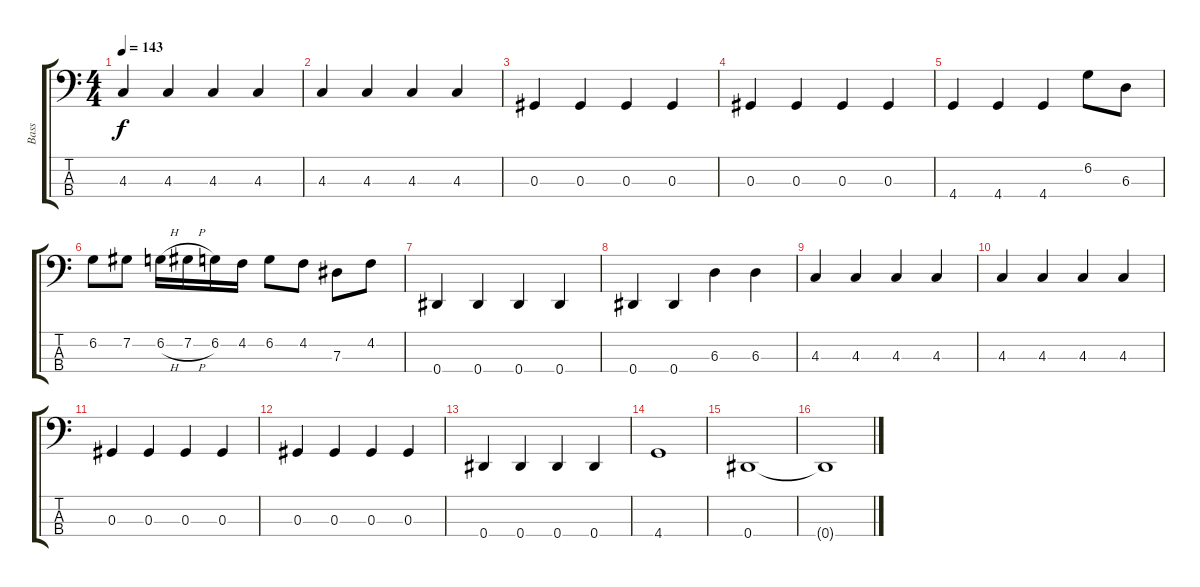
\track ("Bass" "Bass") {instrument electricbassfinger}
\staff {score tabs}
\tuning (Gb2 Db2 Ab1 Eb1) {hide}
\ts (4 4)
\tempo 143
\clef f4
\ks c
4.3.4{dy f} 4.3.4 4.3.4 4.3.4 |
4.3.4 4.3.4 4.3.4 4.3.4 |
0.3.4 0.3.4 0.3.4 0.3.4 |
0.3.4 0.3.4 0.3.4 0.3.4 |
4.4.4 4.4.4 4.4.4 6.2.8 6.3.8 |
6.2.8 7.2.8 6.2{h}.16 7.2{h}.16 6.2.16 4.2.16 6.2.8 4.2.8 7.3.8 4.2.8 |
0.4.4 0.4.4 0.4.4 0.4.4 |
0.4.4 0.4.4 6.3.4 6.3.4 |
4.3.4 4.3.4 4.3.4 4.3.4 |
4.3.4 4.3.4 4.3.4 4.3.4 |
0.3.4 0.3.4 0.3.4 0.3.4 |
0.3.4 0.3.4 0.3.4 0.3.4 |
0.4.4 0.4.4 0.4.4 0.4.4 |
4.4.1 |
\section ("" "")
0.4.1 |
0.4{t}.1
